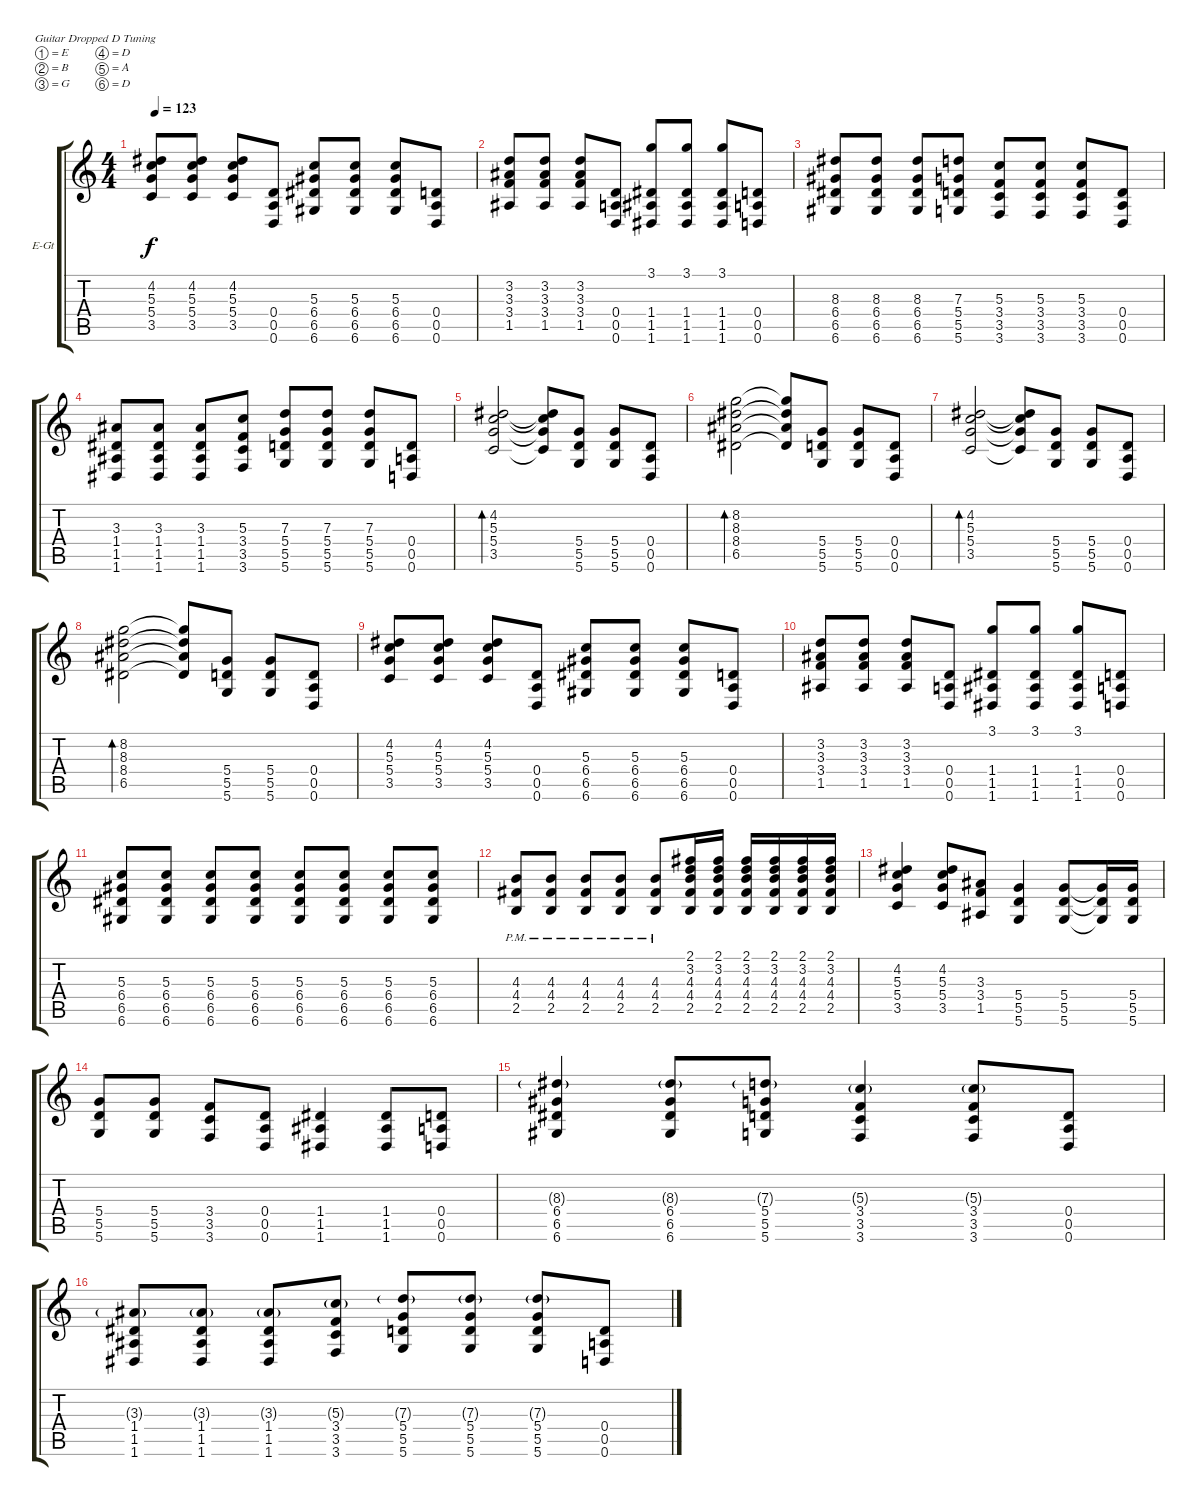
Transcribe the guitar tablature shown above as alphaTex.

\bracketExtendMode groupsimilarinstruments
\firstSystemTrackNameOrientation horizontal
\otherSystemsTrackNameOrientation horizontal
\track ("Guitar 1" "E-Gt") {instrument distortionguitar}
\staff {score tabs}
\tuning (E4 B3 G3 D3 A2 D2)
\ts (4 4)
\tempo 123
\clef g2
\ks c
(4.2 5.3 5.4 3.5).8{dy f} (4.2 5.3 5.4 3.5).8 (4.2 5.3 5.4 3.5).8 (0.4 0.5 0.6).8 (5.3 6.4 6.5 6.6).8 (5.3 6.4 6.5 6.6).8 (5.3 6.4 6.5 6.6).8 (0.4 0.5 0.6).8 |
(3.2 3.3 3.4 1.5).8 (3.2 3.3 3.4 1.5).8 (3.2 3.3 3.4 1.5).8 (0.4 0.5 0.6).8 (3.1 1.4 1.5 1.6).8 (3.1 1.4 1.5 1.6).8 (3.1 1.4 1.5 1.6).8 (0.4 0.5 0.6).8 |
(8.3 6.4 6.5 6.6).8 (8.3 6.4 6.5 6.6).8 (8.3 6.4 6.5 6.6).8 (7.3 5.4 5.5 5.6).8 (5.3 3.4 3.5 3.6).8 (5.3 3.4 3.5 3.6).8 (5.3 3.4 3.5 3.6).8 (0.4 0.5 0.6).8 |
(3.3 1.4 1.5 1.6).8 (3.3 1.4 1.5 1.6).8 (3.3 1.4 1.5 1.6).8 (5.3 3.4 3.5 3.6).8 (7.3 5.4 5.5 5.6).8 (7.3 5.4 5.5 5.6).8 (7.3 5.4 5.5 5.6).8 (0.4 0.5 0.6).8 |
(4.2 5.3 5.4 3.5).2{bd 30} (4.2{t} 5.3{t} 5.4{t} 3.5{t}).8 (5.4 5.5 5.6).8 (5.4 5.5 5.6).8 (0.4 0.5 0.6).8 |
(8.2 8.3 8.4 6.5).2{bd 60} (8.2{t} 8.3{t} 8.4{t} 6.5{t}).8 (5.4 5.5 5.6).8 (5.4 5.5 5.6).8 (0.4 0.5 0.6).8 |
(4.2 5.3 5.4 3.5).2{bd 30} (4.2{t} 5.3{t} 5.4{t} 3.5{t}).8 (5.4 5.5 5.6).8 (5.4 5.5 5.6).8 (0.4 0.5 0.6).8 |
(8.2 8.3 8.4 6.5).2{bd 60} (8.2{t} 8.3{t} 8.4{t} 6.5{t}).8 (5.4 5.5 5.6).8 (5.4 5.5 5.6).8 (0.4 0.5 0.6).8 |
(4.2 5.3 5.4 3.5).8 (4.2 5.3 5.4 3.5).8 (4.2 5.3 5.4 3.5).8 (0.4 0.5 0.6).8 (5.3 6.4 6.5 6.6).8 (5.3 6.4 6.5 6.6).8 (5.3 6.4 6.5 6.6).8 (0.4 0.5 0.6).8 |
(3.2 3.3 3.4 1.5).8 (3.2 3.3 3.4 1.5).8 (3.2 3.3 3.4 1.5).8 (0.4 0.5 0.6).8 (3.1 1.4 1.5 1.6).8 (3.1 1.4 1.5 1.6).8 (3.1 1.4 1.5 1.6).8 (0.4 0.5 0.6).8 |
(5.3 6.4 6.5 6.6).8 (5.3 6.4 6.5 6.6).8 (5.3 6.4 6.5 6.6).8 (5.3 6.4 6.5 6.6).8 (5.3 6.4 6.5 6.6).8 (5.3 6.4 6.5 6.6).8 (5.3 6.4 6.5 6.6).8 (5.3 6.4 6.5 6.6).8 |
(4.3{pm} 4.4{pm} 2.5{pm}).8 (4.3{pm} 4.4{pm} 2.5{pm}).8 (4.3{pm} 4.4{pm} 2.5{pm}).8 (4.3{pm} 4.4{pm} 2.5{pm}).8 (4.3{pm} 4.4{pm} 2.5{pm}).8 (2.1 3.2 4.3 4.4 2.5).16 (2.1 3.2 4.3 4.4 2.5).16 (2.1 3.2 4.3 4.4 2.5).16 (2.1 3.2 4.3 4.4 2.5).16 (2.1 3.2 4.3 4.4 2.5).16 (2.1 3.2 4.3 4.4 2.5).16 |
(4.2 5.3 5.4 3.5).4 (4.2 5.3 5.4 3.5).8 (3.3 3.4 1.5).8 (5.4 5.5 5.6).4 (5.4 5.5 5.6).8 (5.4{t} 5.5{t} 5.6{t}).16 (5.4 5.5 5.6).16 |
(5.4 5.5 5.6).8 (5.4 5.5 5.6).8 (3.4 3.5 3.6).8 (0.4 0.5 0.6).8 (1.4 1.5 1.6).4 (1.4 1.5 1.6).8 (0.4 0.5 0.6).8 |
(8.3{g} 6.4 6.5 6.6).4 (8.3{g} 6.4 6.5 6.6).8 (7.3{g} 5.4 5.5 5.6).8 (5.3{g} 3.4 3.5 3.6).4 (5.3{g} 3.4 3.5 3.6).8 (0.4 0.5 0.6).8 |
(3.3{g} 1.4 1.5 1.6).8 (3.3{g} 1.4 1.5 1.6).8 (3.3{g} 1.4 1.5 1.6).8 (5.3{g} 3.4 3.5 3.6).8 (7.3{g} 5.4 5.5 5.6).8 (7.3{g} 5.4 5.5 5.6).8 (7.3{g} 5.4 5.5 5.6).8 (0.4 0.5 0.6).8
